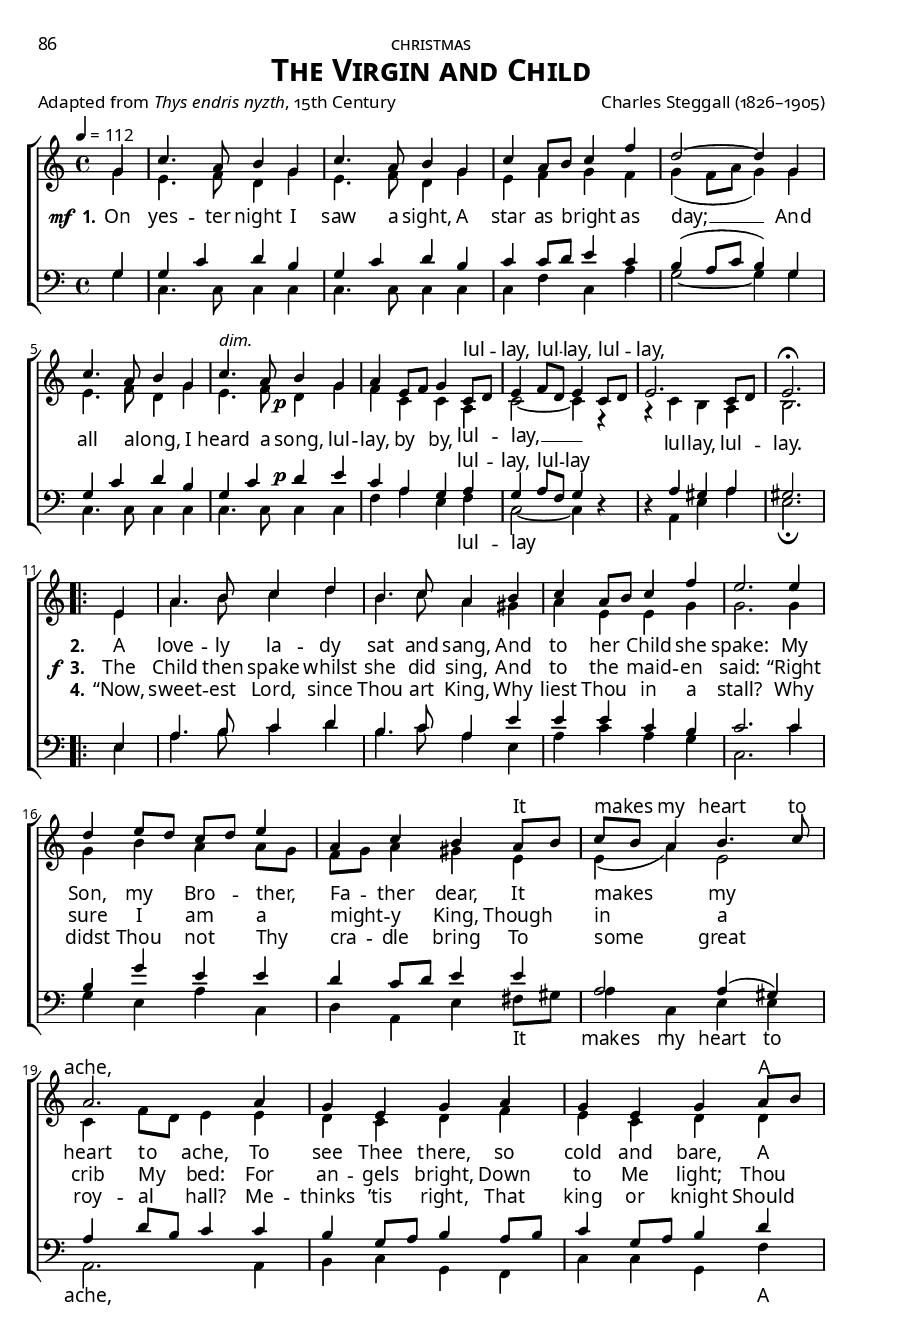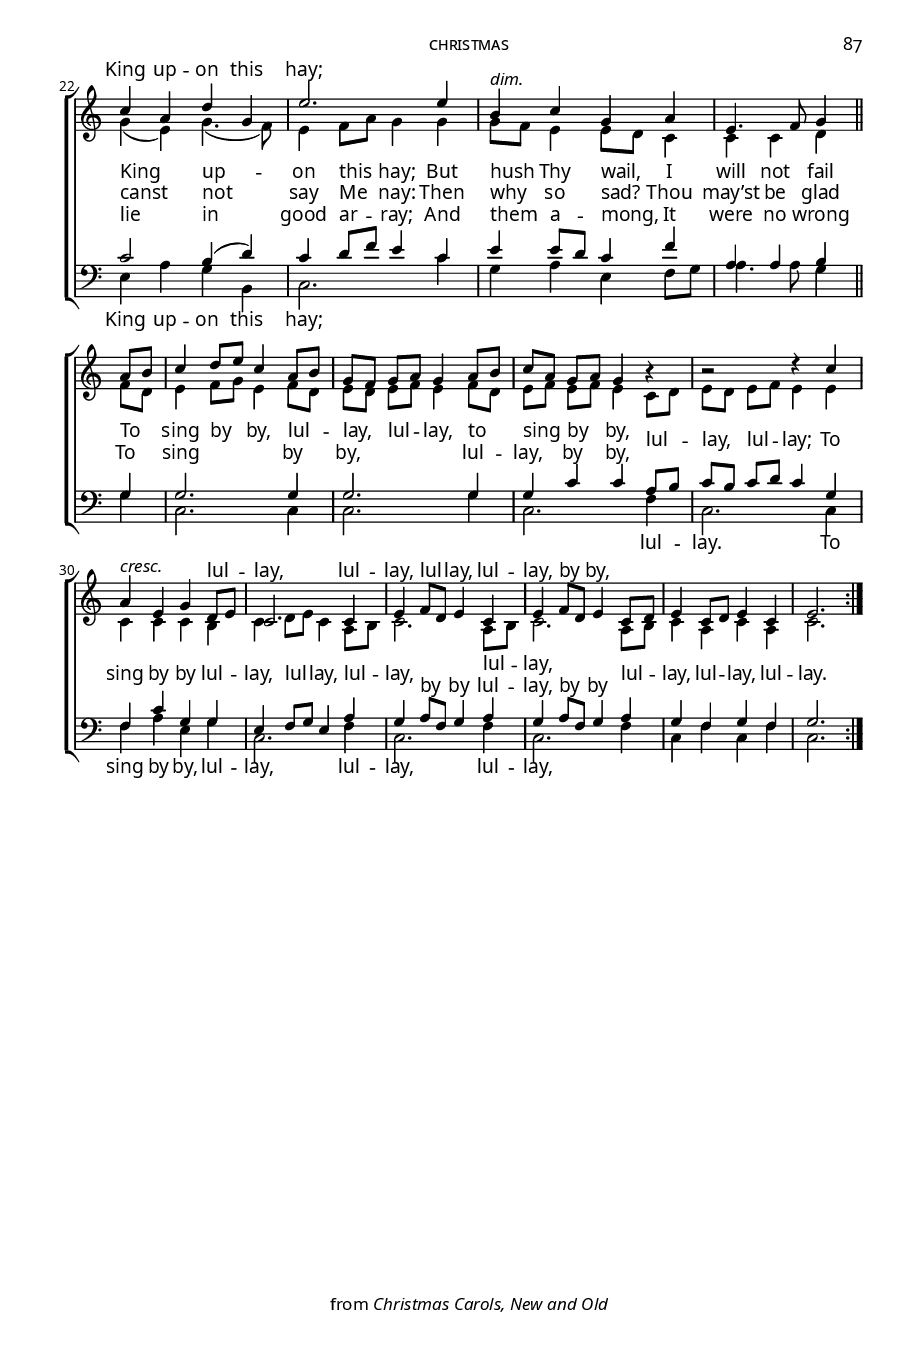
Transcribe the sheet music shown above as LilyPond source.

\version "2.14.2"
\include "util.ly"
\header {
  title = \markup{\override #'(font-name . "Garamond Premier Pro Semibold"){ \abs-fontsize #15 \smallCapsOldStyle"The Virgin and Child"}}
  poet = \markup\oldStyleNum{\concat{"Adapted from " \italic"Thys endris nyzth" \oldStyleNum", 15th Century"}}
  composer = \markup\oldStyleNum"Charles Steggall (1826–1905)"
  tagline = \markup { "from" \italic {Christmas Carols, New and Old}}
}
\paper {
  %print-all-headers = ##f
  paper-height = 9\in
  paper-width = 6\in
  indent = 0\in
  %system-system-spacing = #'((basic-distance . 10) (padding . 0))
  system-system-spacing =
    #'((basic-distance . 8)
       (minimum-distance . 0)
       (padding . -5)
       (stretchability . 100))
  score-markup-spacing =
    #'((basic-distance . 0)
       (minimum-distance . 0)
       (padding . 2)
       (stretchability . 0))
  ragged-last-bottom = ##t
  ragged-bottom = ##f
  two-sided = ##t
  inner-margin = 0.5\in
  outer-margin = 0.25\in
  top-margin = 0.25\in
  bottom-margin = 0.25\in
  first-page-number = #086
  print-first-page-number = ##t
  headerLine = \markup{\override #'(font-name . "Garamond Premier Pro") \smallCapsOldStyle"christmas"}
  oddHeaderMarkup = \markup\fill-line{
     \override #'(font-name . "Garamond Premier Pro")\abs-fontsize #8.5
     \combine 
        \fill-line{"" \on-the-fly #print-page-number-check-first
        \oldStylePageNum""
        }
        \fill-line{\headerLine}
  }
  evenHeaderMarkup = \markup {
     \override #'(font-name . "Garamond Premier Pro")\abs-fontsize #8.5
     \combine
        \on-the-fly #print-page-number-check-first
        \oldStylePageNum""
        \fill-line{\headerLine}
  }
}
#(set-global-staff-size 15) \paper{ #(define fonts (make-pango-font-tree "GoudyOlSt BT" "Garamond Premier Pro" "Garamond Premier Pro" (/ 15 20))) }
global = {
  \key c \major
  \time 4/4
  \autoBeamOff
  \override DynamicLineSpanner #'staff-padding = #0.0
  \override DynamicLineSpanner #'Y-extent = #'(1 . 1)
  \override DynamicText #'X-offset = #-2.5
}

sopMusic = \relative c'' {
  \tempo 4 = 112
  \partial 4 g4 |
  c4. a8 b4 g |
  c4. a8 b4 g |
  c a8[ b] c4 f |
  d2~ d4 g, |
  c4. a8 b4 g |
  
  c4.^\markup\italic"dim." a8 b4_\p g |
  a e8[ f] g4 c,8[ d] |
  e4 f8[ d] e4 c8[ d] |
  e2. c8[ d] |
  \partial 2. e2.\fermata | \break
  
  \repeat volta 2 {
    \partial 4 e4 |
    a4. b8 c4 d |
    b4. c8 a4 b |
    c4 a8[ b] c4 f |
    e2. e4 |
    
    d4 e8[ d] c[ d] e4 |
    a, c b a8[ b] |
    c[ b] a4 b4. c8 |
    a2. a4 |
    
    g4 e g a |
    g e g a8[ b] |
    c4 a d g, |
    e'2. e4 |
    
    b^\markup\italic"dim." c g a |
    e4. f8 g4 \bar"||"\break a8[ b] |
    c4 d8[ e] c4 a8[ b] |
    g[ f] g[ a] g4 a8[ b] |
    
    c[ a] g[ a] g4 b\rest |
    b2\rest d4\rest c4 |
    a^\markup\italic"cresc." e g d8[ e] |
    c2. c4 |
    
    e4 f8[ d] e4 c |
    e f8[ d] e4 c8[ d] |
    e4 c8[ d] e4 c |
    \partial 2. e2.
  }
}
sopWords = \lyricmode {
  \repeat unfold 26 { \skip 1 }
  lul -- lay, lul -- lay, lul -- lay,
  \repeat unfold 24 { \skip 1 }
  It makes my heart to ache,
  \repeat unfold 8 { \skip 1 }
  A King up -- on this hay;
  \repeat unfold 24 { \skip 1 }
  lul -- lay, lul -- lay, lul -- lay,
  lul -- lay, by by,
}

altoMusic = \relative c' {
  g'4 |
  e4. f8 d4 g |
  e4. f8 d4 g |
  e f g f |
  g( f8[ a] g4) g |
  e4. f8 d4 g |
  
  e4. f8 d4 g |
  f c c a |
  c2~ c4 e,\rest |
  g\rest c4 b a |
  b2. |
  
  e4 |
  a4. b8 c4 d |
  b4. c8 a4 gis |
  a e e g |
  g2. g4 |
  
  g b a a8[ g] |
  f[ g] a4 gis e |
  e( a) e2 |
  c4 f8[ d] e4 e |
  
  d c d f |
  e c d d |
  g( e) g4.( f8) |
  e4 f8[ a] g4 g |
  
  g8[ f] e4 e8[ d] c4 |
  c c d f8[ d] |
  e4 f8[ g] e4 f8[ d] |
  e[ d] e[ f] e4 f8[ d] |
  
  e[ f] e[ f] e4 c8[ d] |
  e[ d] e[ f] e4 e |
  c c c b |
  c d8[ e] c4 a8[ b] |
  
  c2. a8[ b] |
  c2. a8[ b] c4 a c a |
  c2.
}
dropLyrics = {
  \override LyricText #'extra-offset = #'(0 . -1.8)
  \override LyricHyphen #'extra-offset = #'(0 . -1.8)
  \override LyricExtender #'extra-offset = #'(0 . -1.8)
  \override StanzaNumber #'extra-offset = #'(0 . -1.8)
}
altoWords = {
  \dropLyricsIX
  \set stanza = \markup{\dynamic"  mf" " 1."}
  \lyricmode {
    On yes -- ter night I saw a sight,
    A star as bright as day; __
    And all a -- long, I heard a song,
    lul -- lay, by by, \dropLyricsIV lul -- lay, __
    \dropLyricsXV lul -- lay, lul -- lay.
  }
  \dropLyricsIX
  \set stanza = "2."
  \lyricmode{
    A love -- ly la -- dy sat and sang,
    And to her Child she spake:
    My Son, my Bro -- ther, Fa -- ther dear,
    It makes my heart to ache,
    To see Thee there, so cold and bare,
    A King up -- on this hay;
    But hush Thy wail, I will not fail
    \dropLyricsVI
    To sing by by, lul -- lay, lul -- lay,
    to sing by by, \dropLyrics lul -- lay, lul -- lay;
    To sing by by lul -- lay, lul -- lay,
    lul -- lay, \dropLyricsVI lul -- lay,
    \dropLyrics
    lul -- lay, lul -- lay, lul -- lay.
  }
}
altoWordsII = {
  \dropLyricsIX
  \lyricmode{
    \repeat unfold 32 \skip1
  }
  \set stanza = \markup{\dynamic"  f " "3."}
  \lyricmode {
  %\markup\italic
    The Child then spake whilst she did sing,
    And to the maid -- en said:
    “Right sure I am a might -- y King,
    Though in a crib My bed:
    For an -- gels bright,
    Down to Me light;
    Thou canst not say Me nay:
    Then why so sad?
    Thou may’st be glad
  }
}
altoWordsIII = \lyricmode {
  \dropLyricsIX
  \repeat unfold 32 \skip1
  \set stanza = #"4."
  “Now, sweet -- est Lord, since Thou art King,
  Why liest Thou in a stall?
  Why didst Thou not Thy cra -- dle bring
  To some great roy -- al hall?
  Me -- thinks ’tis right,
  That king or knight
  Should lie in good ar -- ray;
  And them a -- mong,
  It were no wrong
}
altoWordsIV = \lyricmode {
  \set stanza = #"4. "
  \set ignoreMelismata = ##t
}
altoWordsV = \lyricmode {
  \set stanza = #"5. "
  \set ignoreMelismata = ##t
}
altoWordsVI = \lyricmode {
  \set stanza = #"6. "
  \set ignoreMelismata = ##t
}
tenorMusic = \relative c' {
  g4 |
  g4 c d b |
  g c d b |
  c c8[ d] e4 c |
  b( a8[ c] b4) g |
  g c d b |
  
  g c d^\p e |
  c a g a |
  g a8[ f] g4 s |
  s a gis a |
  gis!2. |
  
  e4 |
  a4. b8 c4 d |
  b4. c8 a4 e' |
  e e c b |
  c2. c4 |
  
  b g' e e |
  d c8[ d] e4 e |
  a,2 a4( gis) |
  a d8[ b] c4 c |
  
  b g8[ a] b4 a8[ b] |
  c4 g8[ a] b4 d |
  c2 b4( d) |
  c d8[ f] e4 c |
  
  e4 e8[ d] c4 f |
  a,4 a b g |
  g2. g4 |
  g2. g4 |
  
  g4 c c a8[ b] |
  c[ b] c[ d] c4 g |
  f c' g g |
  e f8[ g] e4 a |
  
  g a8[ f] g4 a |
  g a8[ f] g4 a |
  g f g f |
  g2.
}
tenorWords = \lyricmode {
  \repeat unfold 26 { \skip 1 }
  lul -- lay, lul -- lay
  \repeat unfold 4 { \skip 1 }
  \repeat unfold 28 { \skip 1 }
  \repeat unfold 14 { \skip 1 }
  \repeat unfold 8 { \skip 1 }
  To sing by by, lul -- lay,
  by by,
  \repeat unfold 14 { \skip 1 }
  by by lul -- lay, by by
}

bassMusic = \relative c {
  g'4 |
  c,4. c8 c4 c |
  c4. c8 c4 c |
  c f c a' |
  g2~ g4 g |
  c,4. c8 c4 c |
  
  c4. c8 c4 c |
  f a e f |
  c2~ c4 d\rest |
  d\rest a e' a |
  e2.\fermata |
  
  e4 |
  a4. b8 c4 d |
  b4. c8 a4 e |
  a c a g |
  c,2. c'4 |
  
  g4 e a c, |
  d a e' fis8[ gis] |
  a4 c, e e |
  a,2. a4 |
  
  b4 c g f |
  c' c g f' |
  e a g b, |
  c2. c'4 |
  
  g a e f8[ g] |
  a4. a8 g4 g |
  c,2. c4 |
  c2. g'4 |
  
  c,2. f4 |
  c2. c4 |
  f a e4 g |
  c,2. f4 |
  
  c2. f4 |
  c2. f4 |
  c f c f |
  c2.
}
bassWords = \lyricmode {
  \repeat unfold 26 { \skip 1 }
  lul -- lay
  \repeat unfold 4 { \skip 1 }
  \repeat unfold 22 { \skip 1 }
  It makes my heart to ache,
  \repeat unfold 8 { \skip 1 }
  A King up -- on this hay;
  \repeat unfold 14 { \skip 1 }
  lul -- lay. To sing by by, lul -- lay,
  lul -- lay, lul -- lay,
}

pianoRH = \relative c' {
  
}
pianoLH = \relative c' {
  
}

\score {
  <<
   \new ChoirStaff <<
%    \new Lyrics = sopranos \with { \override VerticalAxisGroup #'nonstaff-relatedstaff-spacing = #'((basic-distance . 1)) }
    \new Staff = women <<
      \new Voice = "sopranos" { \voiceOne << \global \sopMusic >> }
      \new Voice = "altos" { \voiceTwo << \global \altoMusic >> }
    >>
    \new Lyrics \with { alignAboveContext = #"women" \override VerticalAxisGroup #'nonstaff-relatedstaff-spacing = #'((basic-distance . 1)(padding . 0.1))} \lyricsto "sopranos" \sopWords
     \new Lyrics = "altosVI"  \with { alignBelowContext = #"women" \override VerticalAxisGroup #'nonstaff-relatedstaff-spacing = #'((basic-distance . 1))} \lyricsto "altos" \altoWordsVI
    \new Lyrics = "altosV"  \with { alignBelowContext = #"women" \override VerticalAxisGroup #'nonstaff-relatedstaff-spacing = #'((basic-distance . 1))} \lyricsto "altos" \altoWordsV
    \new Lyrics = "altosIV"  \with { alignBelowContext = #"women" \override VerticalAxisGroup #'nonstaff-relatedstaff-spacing = #'((basic-distance . 1))} \lyricsto "altos" \altoWordsIV
    \new Lyrics = "altosIII"  \with { alignBelowContext = #"women" \override VerticalAxisGroup #'nonstaff-relatedstaff-spacing = #'((basic-distance . 1))} \lyricsto "altos" \altoWordsIII
    \new Lyrics = "altosII"  \with { alignBelowContext = #"women" \override VerticalAxisGroup #'nonstaff-relatedstaff-spacing = #'((basic-distance . 1))} \lyricsto "altos" \altoWordsII
    \new Lyrics = "altos"  \with { alignBelowContext = #"women" \override VerticalAxisGroup #'nonstaff-relatedstaff-spacing = #'((basic-distance . 1) (padding -1))} \lyricsto "altos" \altoWords
   \new Staff = men <<
      \clef bass
      \new Voice = "tenors" { \voiceOne << \global \tenorMusic >> }
      \new Voice = "basses" { \voiceTwo << \global \bassMusic >> }
    >>
    \new Lyrics \with { alignAboveContext = #"men" \override VerticalAxisGroup #'nonstaff-relatedstaff-spacing = #'((basic-distance . 1)(padding . 0.1)) } \lyricsto "tenors" \tenorWords
    \new Lyrics \with { alignBelowContext = #"men" \override VerticalAxisGroup #'nonstaff-relatedstaff-spacing = #'((basic-distance . 1) (padding . 0)) } \lyricsto "basses" \bassWords
  >>
%    \new PianoStaff << \new Staff { \new Voice { \pianoRH } } \new Staff { \clef "bass" \pianoLH } >>
  >>
  \layout {
    \context {
      \Score
      %\override SpacingSpanner #'base-shortest-duration = #(ly:make-moment 1 8)
      %\override SpacingSpanner #'common-shortest-duration = #(ly:make-moment 1 4)
    }
    \context {
      % Remove all empty staves
      % \Staff \RemoveEmptyStaves \override VerticalAxisGroup #'remove-first = ##t
    }
  }
  \midi {
    %\tempo 4 = 90
    \set Staff.midiInstrument = "flute"
  
    \context {
      \Voice
      \remove "Dynamic_performer"
    }
  }
}
